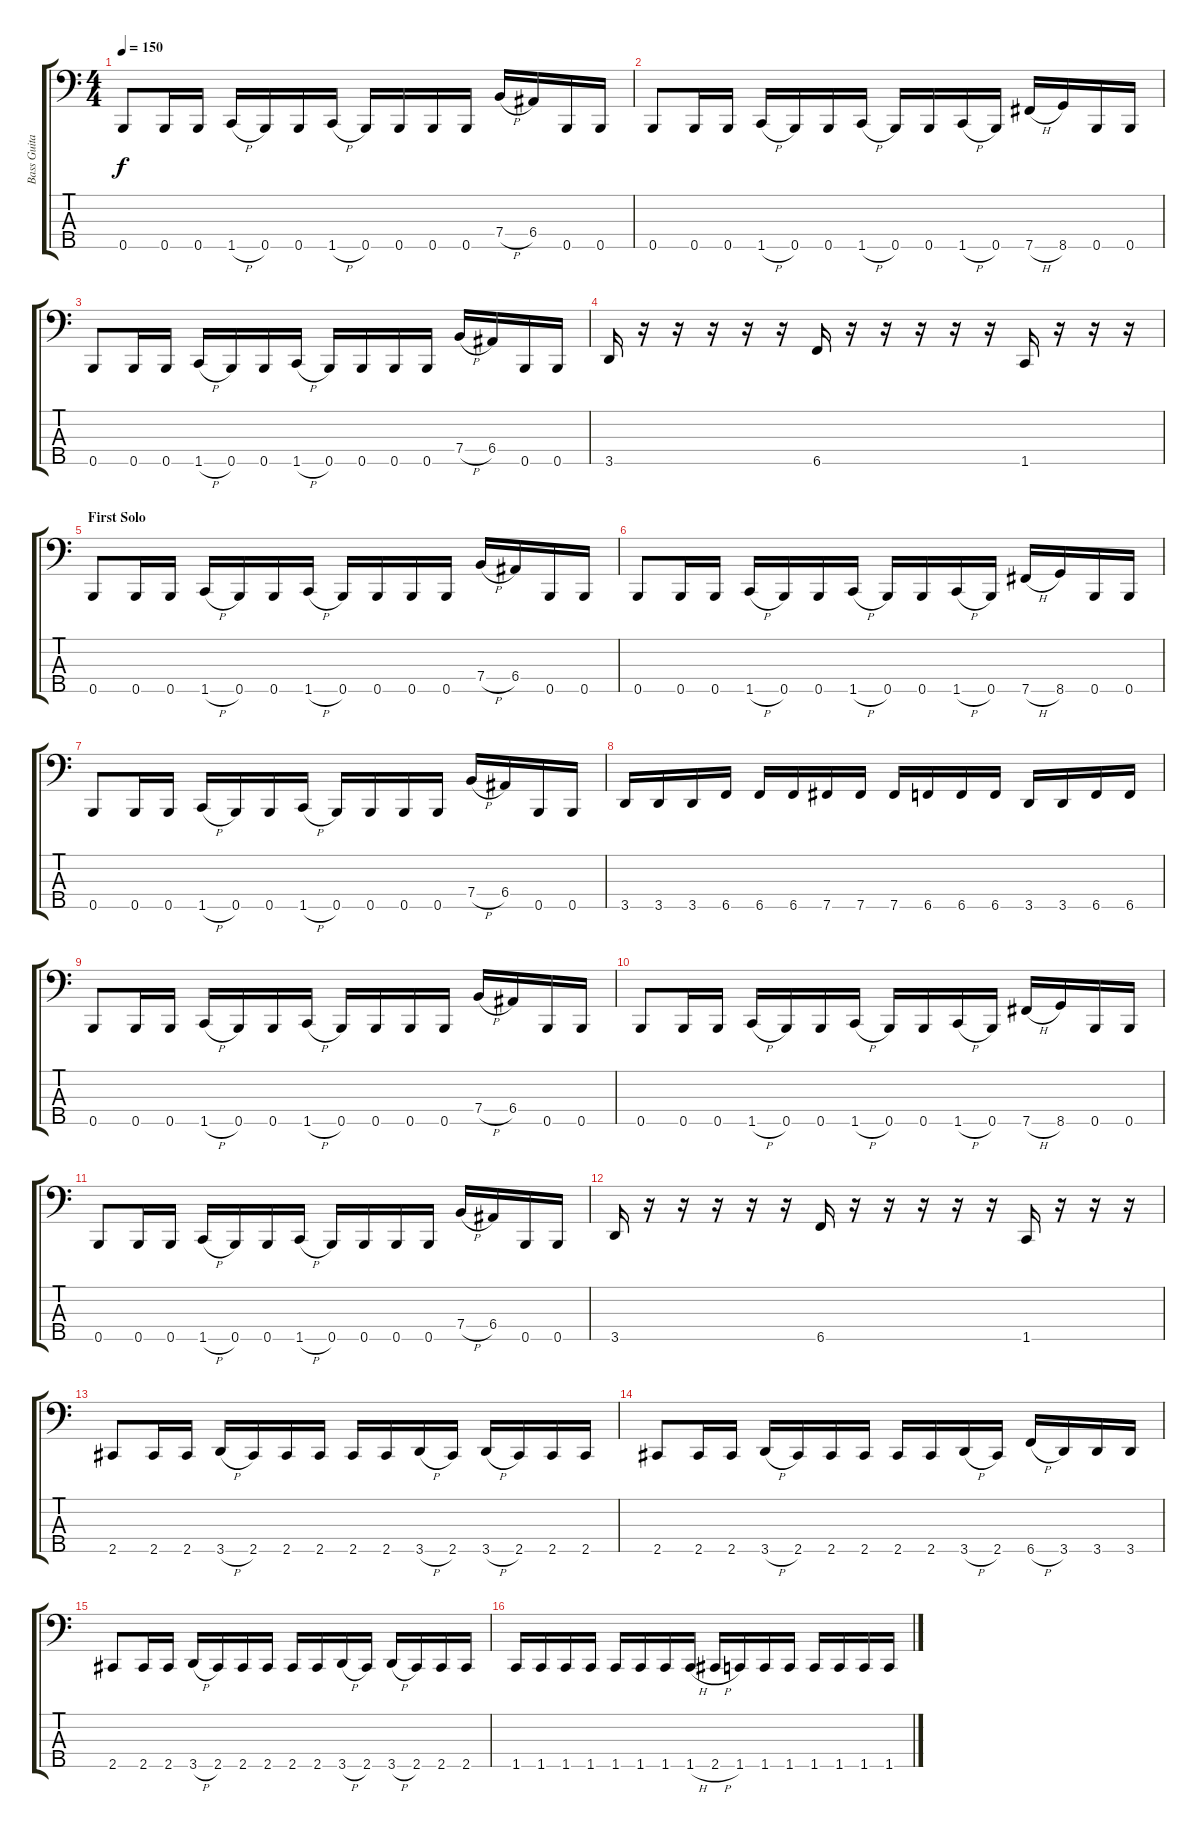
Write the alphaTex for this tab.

\track ("Bass Guitar" "Bass Guita") {instrument electricbasspick}
\staff {score tabs}
\tuning (G2 D2 A1 E1 B0) {hide}
\ts (4 4)
\tempo 150
\clef f4
\ks c
0.5.8{dy f} 0.5.16 0.5.16 1.5{h}.16 0.5.16 0.5.16 1.5{h}.16 0.5.16 0.5.16 0.5.16 0.5.16 7.4{h}.16 6.4.16 0.5.16 0.5.16 |
0.5.8 0.5.16 0.5.16 1.5{h}.16 0.5.16 0.5.16 1.5{h}.16 0.5.16 0.5.16 1.5{h}.16 0.5.16 7.5{h}.16 8.5.16 0.5.16 0.5.16 |
0.5.8 0.5.16 0.5.16 1.5{h}.16 0.5.16 0.5.16 1.5{h}.16 0.5.16 0.5.16 0.5.16 0.5.16 7.4{h}.16 6.4.16 0.5.16 0.5.16 |
3.5.16 r.16 r.16 r.16 r.16 r.16 6.5.16 r.16 r.16 r.16 r.16 r.16 1.5.16 r.16 r.16 r.16 |
\section ("" "First Solo")
0.5.8 0.5.16 0.5.16 1.5{h}.16 0.5.16 0.5.16 1.5{h}.16 0.5.16 0.5.16 0.5.16 0.5.16 7.4{h}.16 6.4.16 0.5.16 0.5.16 |
0.5.8 0.5.16 0.5.16 1.5{h}.16 0.5.16 0.5.16 1.5{h}.16 0.5.16 0.5.16 1.5{h}.16 0.5.16 7.5{h}.16 8.5.16 0.5.16 0.5.16 |
0.5.8 0.5.16 0.5.16 1.5{h}.16 0.5.16 0.5.16 1.5{h}.16 0.5.16 0.5.16 0.5.16 0.5.16 7.4{h}.16 6.4.16 0.5.16 0.5.16 |
3.5.16 3.5.16 3.5.16 6.5.16 6.5.16 6.5.16 7.5.16 7.5.16 7.5.16 6.5.16 6.5.16 6.5.16 3.5.16 3.5.16 6.5.16 6.5.16 |
0.5.8 0.5.16 0.5.16 1.5{h}.16 0.5.16 0.5.16 1.5{h}.16 0.5.16 0.5.16 0.5.16 0.5.16 7.4{h}.16 6.4.16 0.5.16 0.5.16 |
0.5.8 0.5.16 0.5.16 1.5{h}.16 0.5.16 0.5.16 1.5{h}.16 0.5.16 0.5.16 1.5{h}.16 0.5.16 7.5{h}.16 8.5.16 0.5.16 0.5.16 |
0.5.8 0.5.16 0.5.16 1.5{h}.16 0.5.16 0.5.16 1.5{h}.16 0.5.16 0.5.16 0.5.16 0.5.16 7.4{h}.16 6.4.16 0.5.16 0.5.16 |
3.5.16 r.16 r.16 r.16 r.16 r.16 6.5.16 r.16 r.16 r.16 r.16 r.16 1.5.16 r.16 r.16 r.16 |
2.5.8 2.5.16 2.5.16 3.5{h}.16 2.5.16 2.5.16 2.5.16 2.5.16 2.5.16 3.5{h}.16 2.5.16 3.5{h}.16 2.5.16 2.5.16 2.5.16 |
2.5.8 2.5.16 2.5.16 3.5{h}.16 2.5.16 2.5.16 2.5.16 2.5.16 2.5.16 3.5{h}.16 2.5.16 6.5{h}.16 3.5.16 3.5.16 3.5.16 |
2.5.8 2.5.16 2.5.16 3.5{h}.16 2.5.16 2.5.16 2.5.16 2.5.16 2.5.16 3.5{h}.16 2.5.16 3.5{h}.16 2.5.16 2.5.16 2.5.16 |
1.5.16 1.5.16 1.5.16 1.5.16 1.5.16 1.5.16 1.5.16 1.5{h}.16 2.5{h}.16 1.5.16 1.5.16 1.5.16 1.5.16 1.5.16 1.5.16 1.5.16
